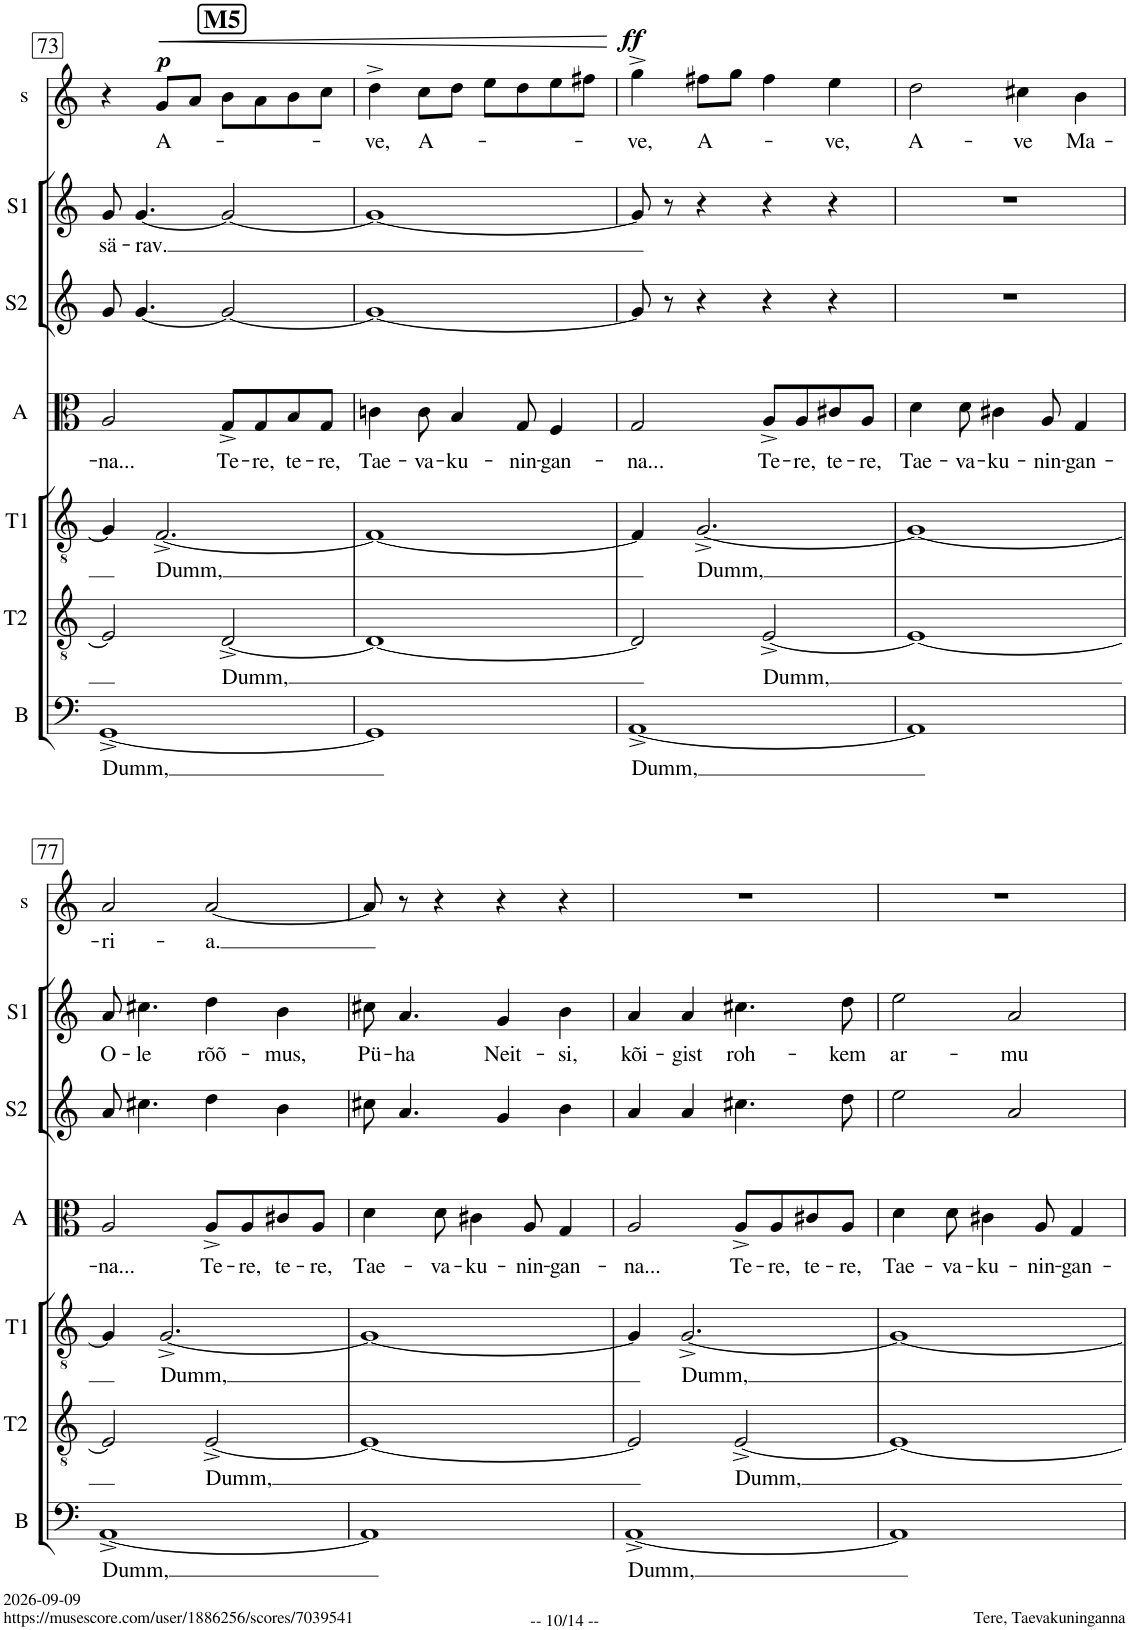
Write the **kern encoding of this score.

**kern	**text	**kern	**text	**kern	**text	**kern	**text	**kern	**text	**kern	**text	**kern	**text	**dynam
*part7	*part7	*part6	*part6	*part5	*part5	*part4	*part4	*part3	*part3	*part2	*part2	*part1	*part1	*part1
*staff7	*staff7	*staff6	*staff6	*staff5	*staff5	*staff4	*staff4	*staff3	*staff3	*staff2	*staff2	*staff1	*staff1	*staff1
*I"Bass	*	*I"Tenor II	*	*I"Tenor I	*	*I"Alto	*	*I"Soprano II	*	*I"Soprano I	*	*I"Solo	*	*
*I'B	*	*I'T2	*	*I'T1	*	*I'A	*	*I'S2	*	*I'S1	*	*I's	*	*
!!LO:PB:g=z
*clefF4	*	*clefGv2	*	*clefGv2	*	*clefC3	*	*clefG2	*	*clefG2	*	*clefG2	*	*
*	*	*	*	*	*	*Trd1c2	*	*	*	*	*	*	*	*
*k[]	*	*k[]	*	*k[]	*	*k[]	*	*k[]	*	*k[]	*	*k[]	*	*
*M4/4	*	*M4/4	*	*M4/4	*	*M4/4	*	*M4/4	*	*M4/4	*	*M4/4	*	*
!!LO:REH:place=s1:a:B:cj:fs=14:t=M5:qo=2
=73	=73	=73	=73	=73	=73	=73	=73	=73	=73	=73	=73	=73	=73	=73
!	!LO:LY:b	!	!	!	!	!	!LO:LY:b	!	!LO:LY:a	!	!LO:LY:b	!	!	!
[1GG^	Dumm,	2E/]	.	4G/]	.	2A/	-na...	8g/	sä-	8g/	sä-	4r	.	.
!	!	!	!	!	!	!	!	!	!LO:LY:a	!	!LO:LY:b	!	!	!
.	.	.	.	.	.	.	.	[4.g/	-rav.	[4.g/	-rav.	.	.	.
!	!	!	!	!	!LO:LY:b	!	!	!	!	!	!	!	!LO:LY:b	!LO:DY:a
.	.	.	.	[2.F^/	Dumm,	.	.	.	.	.	.	8g/L	A-	p
!	!	!	!	!	!	!	!	!	!	!	!	!	!	!LO:HP:b
.	.	.	.	.	.	.	.	.	.	.	.	8a/J	.	<
!	!	!	!LO:LY:b	!	!	!	!LO:LY:b	!	!	!	!	!	!	!
.	.	[2D^/	Dumm,	.	.	8G^/L	Te-	2g/_	.	2g/_	.	8b\L	.	.
!	!	!	!	!	!	!	!LO:LY:b	!	!	!	!	!	!	!
.	.	.	.	.	.	8G/	-re,	.	.	.	.	8a\	.	.
!	!	!	!	!	!	!	!LO:LY:b	!	!	!	!	!	!	!
.	.	.	.	.	.	8B/	te-	.	.	.	.	8b\	.	.
!	!	!	!	!	!	!	!LO:LY:b	!	!	!	!	!	!	!
.	.	.	.	.	.	8G/J	-re,	.	.	.	.	8cc\J	.	.
=74	=74	=74	=74	=74	=74	=74	=74	=74	=74	=74	=74	=74	=74	=74
!	!	!	!	!	!	!	!LO:LY:b	!	!	!	!	!	!LO:LY:b	!
1GG]	.	1D_	.	1F_	.	4cn\	Tae-	1g_	.	1g_	.	4dd^\	-ve,	.
!	!	!	!	!	!	!	!LO:LY:b	!	!	!	!	!	!LO:LY:b	!
.	.	.	.	.	.	8c\	-va-	.	.	.	.	8cc\L	A-	.
!	!	!	!	!	!	!	!LO:LY:b	!	!	!	!	!	!	!
.	.	.	.	.	.	4B/	-ku-	.	.	.	.	8dd\J	.	.
.	.	.	.	.	.	.	.	.	.	.	.	8ee\L	.	.
!	!	!	!	!	!	!	!LO:LY:b	!	!	!	!	!	!	!
.	.	.	.	.	.	8G/	-nin-	.	.	.	.	8dd\	.	.
!	!	!	!	!	!	!	!LO:LY:b	!	!	!	!	!	!	!
.	.	.	.	.	.	4F/	-gan-	.	.	.	.	8ee\	.	.
.	.	.	.	.	.	.	.	.	.	.	.	8ff#X\J	.	.
.	.	.	.	.	.	.	.	.	.	.	.	.	.	[
=75	=75	=75	=75	=75	=75	=75	=75	=75	=75	=75	=75	=75	=75	=75
!	!LO:LY:b	!	!	!	!	!	!LO:LY:b	!	!	!	!	!	!LO:LY:b	!LO:DY:a
[1AA^	Dumm,	2D/]	.	4F/]	.	2G/	-na...	8g/]	.	8g/]	.	4gg^\	-ve,	ff
.	.	.	.	.	.	.	.	8r	.	8r	.	.	.	.
!	!	!	!	!	!LO:LY:b	!	!	!	!	!	!	!	!LO:LY:b	!
.	.	.	.	[2.G^/	Dumm,	.	.	4r	.	4r	.	8ff#X\L	A-	.
.	.	.	.	.	.	.	.	.	.	.	.	8gg\J	.	.
!	!	!	!LO:LY:b	!	!	!	!LO:LY:b	!	!	!	!	!	!	!
.	.	[2E^/	Dumm,	.	.	8A^/L	Te-	4r	.	4r	.	4ff#\	.	.
!	!	!	!	!	!	!	!LO:LY:b	!	!	!	!	!	!	!
.	.	.	.	.	.	8A/	-re,	.	.	.	.	.	.	.
!	!	!	!	!	!	!	!LO:LY:b	!	!	!	!	!	!LO:LY:b	!
.	.	.	.	.	.	8c#X/	te-	4r	.	4r	.	4ee\	-ve,	.
!	!	!	!	!	!	!	!LO:LY:b	!	!	!	!	!	!	!
.	.	.	.	.	.	8A/J	-re,	.	.	.	.	.	.	.
=76	=76	=76	=76	=76	=76	=76	=76	=76	=76	=76	=76	=76	=76	=76
!	!	!	!	!	!	!	!LO:LY:b	!	!	!	!	!	!LO:LY:b	!
1AA]	.	1E_	.	1G_	.	4d\	Tae-	1r	.	1r	.	2dd\	A-	.
!	!	!	!	!	!	!	!LO:LY:b	!	!	!	!	!	!	!
.	.	.	.	.	.	8d\	-va-	.	.	.	.	.	.	.
!	!	!	!	!	!	!	!LO:LY:b	!	!	!	!	!	!	!
.	.	.	.	.	.	4c#X\	-ku-	.	.	.	.	.	.	.
!	!	!	!	!	!	!	!	!	!	!	!	!	!LO:LY:b	!
.	.	.	.	.	.	.	.	.	.	.	.	4cc#X\	-ve	.
!	!	!	!	!	!	!	!LO:LY:b	!	!	!	!	!	!	!
.	.	.	.	.	.	8A/	-nin-	.	.	.	.	.	.	.
!	!	!	!	!	!	!	!LO:LY:b	!	!	!	!	!	!LO:LY:b	!
.	.	.	.	.	.	4G/	-gan-	.	.	.	.	4b\	Ma-	.
!!LO:LB:g=z
=77	=77	=77	=77	=77	=77	=77	=77	=77	=77	=77	=77	=77	=77	=77
!	!LO:LY:b	!	!	!	!	!	!LO:LY:b	!	!LO:LY:a	!	!LO:LY:b	!	!LO:LY:b	!
[1AA^	Dumm,	2E/]	.	4G/]	.	2A/	-na...	8a/	O-	8a/	O-	2a/	-ri-	.
!	!	!	!	!	!	!	!	!	!LO:LY:a	!	!LO:LY:b	!	!	!
.	.	.	.	.	.	.	.	4.cc#X\	-le	4.cc#X\	-le	.	.	.
!	!	!	!	!	!LO:LY:b	!	!	!	!	!	!	!	!	!
.	.	.	.	[2.G^/	Dumm,	.	.	.	.	.	.	.	.	.
!	!	!	!LO:LY:b	!	!	!	!LO:LY:b	!	!LO:LY:a	!	!LO:LY:b	!	!LO:LY:b	!
.	.	[2E^/	Dumm,	.	.	8A^/L	Te-	4dd\	rõõ-	4dd\	rõõ-	[2a/	-a.	.
!	!	!	!	!	!	!	!LO:LY:b	!	!	!	!	!	!	!
.	.	.	.	.	.	8A/	-re,	.	.	.	.	.	.	.
!	!	!	!	!	!	!	!LO:LY:b	!	!LO:LY:a	!	!LO:LY:b	!	!	!
.	.	.	.	.	.	8c#X/	te-	4b\	-mus,	4b\	-mus,	.	.	.
!	!	!	!	!	!	!	!LO:LY:b	!	!	!	!	!	!	!
.	.	.	.	.	.	8A/J	-re,	.	.	.	.	.	.	.
=78	=78	=78	=78	=78	=78	=78	=78	=78	=78	=78	=78	=78	=78	=78
!	!	!	!	!	!	!	!LO:LY:b	!	!LO:LY:a	!	!LO:LY:b	!	!	!
1AA]	.	1E_	.	1G_	.	4d\	Tae-	8cc#X\	Pü-	8cc#X\	Pü-	8a/]	.	.
!	!	!	!	!	!	!	!	!	!LO:LY:a	!	!LO:LY:b	!	!	!
.	.	.	.	.	.	.	.	4.a/	-ha	4.a/	-ha	8r	.	.
!	!	!	!	!	!	!	!LO:LY:b	!	!	!	!	!	!	!
.	.	.	.	.	.	8d\	-va-	.	.	.	.	4r	.	.
!	!	!	!	!	!	!	!LO:LY:b	!	!	!	!	!	!	!
.	.	.	.	.	.	4c#X\	-ku-	.	.	.	.	.	.	.
!	!	!	!	!	!	!	!	!	!LO:LY:a	!	!LO:LY:b	!	!	!
.	.	.	.	.	.	.	.	4g/	Neit-	4g/	Neit-	4r	.	.
!	!	!	!	!	!	!	!LO:LY:b	!	!	!	!	!	!	!
.	.	.	.	.	.	8A/	-nin-	.	.	.	.	.	.	.
!	!	!	!	!	!	!	!LO:LY:b	!	!LO:LY:a	!	!LO:LY:b	!	!	!
.	.	.	.	.	.	4G/	-gan-	4b\	-si,	4b\	-si,	4r	.	.
=79	=79	=79	=79	=79	=79	=79	=79	=79	=79	=79	=79	=79	=79	=79
!	!LO:LY:b	!	!	!	!	!	!LO:LY:b	!	!LO:LY:a	!	!LO:LY:b	!	!	!
[1AA^	Dumm,	2E/]	.	4G/]	.	2A/	-na...	4a/	kõi-	4a/	kõi-	1r	.	.
!	!	!	!	!	!LO:LY:b	!	!	!	!LO:LY:a	!	!LO:LY:b	!	!	!
.	.	.	.	[2.G^/	Dumm,	.	.	4a/	-gist	4a/	-gist	.	.	.
!	!	!	!LO:LY:b	!	!	!	!LO:LY:b	!	!LO:LY:a	!	!LO:LY:b	!	!	!
.	.	[2E^/	Dumm,	.	.	8A^/L	Te-	4.cc#X\	roh-	4.cc#X\	roh-	.	.	.
!	!	!	!	!	!	!	!LO:LY:b	!	!	!	!	!	!	!
.	.	.	.	.	.	8A/	-re,	.	.	.	.	.	.	.
!	!	!	!	!	!	!	!LO:LY:b	!	!	!	!	!	!	!
.	.	.	.	.	.	8c#X/	te-	.	.	.	.	.	.	.
!	!	!	!	!	!	!	!LO:LY:b	!	!LO:LY:a	!	!LO:LY:b	!	!	!
.	.	.	.	.	.	8A/J	-re,	8dd\	-kem	8dd\	-kem	.	.	.
=80	=80	=80	=80	=80	=80	=80	=80	=80	=80	=80	=80	=80	=80	=80
!	!	!	!	!	!	!	!LO:LY:b	!	!LO:LY:a	!	!LO:LY:b	!	!	!
1AA]	.	1E_	.	1G_	.	4d\	Tae-	2ee\	ar-	2ee\	ar-	1r	.	.
!	!	!	!	!	!	!	!LO:LY:b	!	!	!	!	!	!	!
.	.	.	.	.	.	8d\	-va-	.	.	.	.	.	.	.
!	!	!	!	!	!	!	!LO:LY:b	!	!	!	!	!	!	!
.	.	.	.	.	.	4c#X\	-ku-	.	.	.	.	.	.	.
!	!	!	!	!	!	!	!	!	!LO:LY:a	!	!LO:LY:b	!	!	!
.	.	.	.	.	.	.	.	2a/	-mu	2a/	-mu	.	.	.
!	!	!	!	!	!	!	!LO:LY:b	!	!	!	!	!	!	!
.	.	.	.	.	.	8A/	-nin-	.	.	.	.	.	.	.
!	!	!	!	!	!	!	!LO:LY:b	!	!	!	!	!	!	!
.	.	.	.	.	.	4G/	-gan-	.	.	.	.	.	.	.
=	=	=	=	=	=	=	=	=	=	=	=	=	=	=
*-	*-	*-	*-	*-	*-	*-	*-	*-	*-	*-	*-	*-	*-	*-
